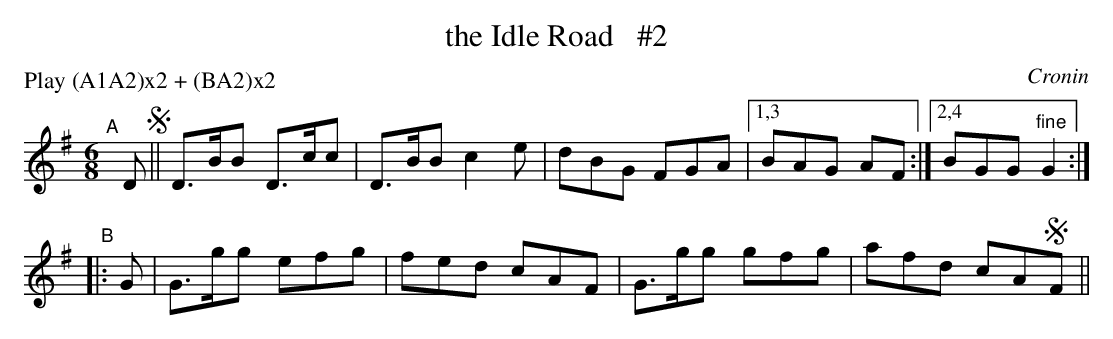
X:1
T: the Idle Road   #2
O: Cronin
P: Play (A1A2)x2 + (BA2)x2
M: 6/8
L: 1/8
K: G
"^A"[|] D !segno!||\
D>BB D>cc | D>BB c2e | dBG FGA |[1,3 BAG AF \
                              :|[2,4 BGG "^fine"G2 :|
"^B"|: G |\
G>gg efg | fed cAF | G>gg gfg | afd cA!segno!F ||
